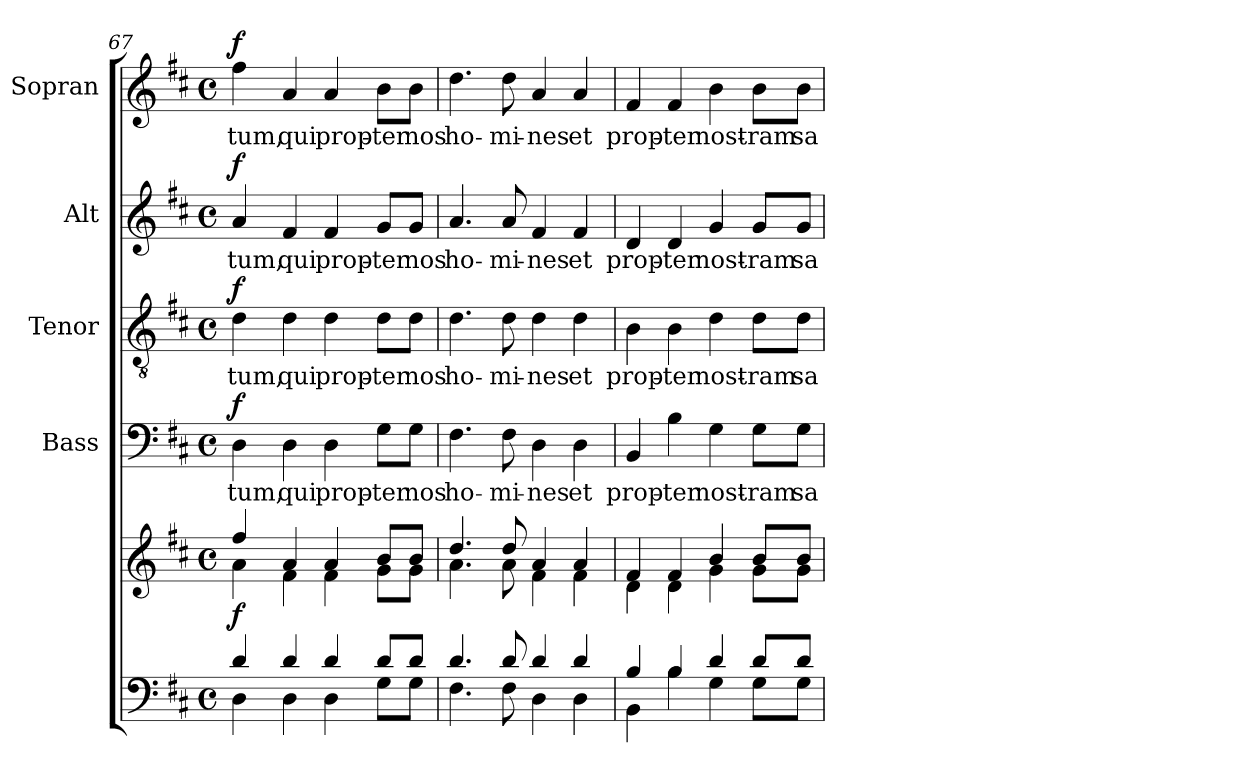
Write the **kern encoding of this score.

**kern	**kern	**dynam	**kern	**text	**dynam	**kern	**text	**dynam	**kern	**text	**dynam	**kern	**text	**dynam
*part5	*part5	*part5	*part4	*part4	*part4	*part3	*part3	*part3	*part2	*part2	*part2	*part1	*part1	*part1
*staff6	*staff5	*staff5/6	*staff4	*staff4	*staff4	*staff3	*staff3	*staff3	*staff2	*staff2	*staff2	*staff1	*staff1	*staff1
*	*	*	*I"Bass	*	*	*I"Tenor	*	*	*I"Alt	*	*	*I"Sopran	*	*
*	*	*	*I'B.	*	*	*I'T.	*	*	*I'A.	*	*	*I'S.	*	*
!!LO:LB:g=z
*clefF4	*clefG2	*	*clefF4	*	*	*clefGv2	*	*	*clefG2	*	*	*clefG2	*	*
*k[f#c#]	*k[f#c#]	*	*k[f#c#]	*	*	*k[f#c#]	*	*	*k[f#c#]	*	*	*k[f#c#]	*	*
*D:	*D:	*	*D:	*	*	*D:	*	*	*D:	*	*	*D:	*	*
*M4/4	*M4/4	*	*M4/4	*	*	*M4/4	*	*	*M4/4	*	*	*M4/4	*	*
*met(c)	*met(c)	*	*met(c)	*	*	*met(c)	*	*	*met(c)	*	*	*met(c)	*	*
=67	=67	=67	=67	=67	=67	=67	=67	=67	=67	=67	=67	=67	=67	=67
*^	*^	*	*	*	*	*	*	*	*	*	*	*	*	*
!	!	!	!	!LO:DY:b	!	!LO:LY:b	!LO:DY:a	!	!LO:LY:b	!LO:DY:a	!	!LO:LY:b	!LO:DY:a	!	!LO:LY:b	!LO:DY:a
4d/	4D\	4ff#/	4a\	f	4D\	-tum,	f	4d\	-tum,	f	4a/	-tum,	f	4ff#\	-tum,	f
!	!	!	!	!	!	!LO:LY:b	!	!	!LO:LY:b	!	!	!LO:LY:b	!	!	!LO:LY:b	!
4d/	4D\	4a/	4f#\	.	4D\	qui	.	4d\	qui	.	4f#/	qui	.	4a/	qui	.
!	!	!	!	!	!	!LO:LY:b	!	!	!LO:LY:b	!	!	!LO:LY:b	!	!	!LO:LY:b	!
4d/	4D\	4a/	4f#\	.	4D\	prop-	.	4d\	prop-	.	4f#/	prop-	.	4a/	prop-	.
!	!	!	!	!	!	!LO:LY:b	!	!	!LO:LY:b	!	!	!LO:LY:b	!	!	!LO:LY:b	!
8d/L	8G\L	8b/L	8g\L	.	8G\L	-ter	.	8d\L	-ter	.	8g/L	-ter	.	8b\L	-ter	.
!	!	!	!	!	!	!LO:LY:b	!	!	!LO:LY:b	!	!	!LO:LY:b	!	!	!LO:LY:b	!
8d/J	8G\J	8b/J	8g\J	.	8G\J	nos	.	8d\J	nos	.	8g/J	nos	.	8b\J	nos	.
=68	=68	=68	=68	=68	=68	=68	=68	=68	=68	=68	=68	=68	=68	=68	=68	=68
!	!	!	!	!	!	!LO:LY:b	!	!	!LO:LY:b	!	!	!LO:LY:b	!	!	!LO:LY:b	!
4.d/	4.F#\	4.dd/	4.a\	.	4.F#\	ho-	.	4.d\	ho-	.	4.a/	ho-	.	4.dd\	ho-	.
!	!	!	!	!	!	!LO:LY:b	!	!	!LO:LY:b	!	!	!LO:LY:b	!	!	!LO:LY:b	!
8d/	8F#\	8dd/	8a\	.	8F#\	-mi-	.	8d\	-mi-	.	8a/	-mi-	.	8dd\	-mi-	.
!	!	!	!	!	!	!LO:LY:b	!	!	!LO:LY:b	!	!	!LO:LY:b	!	!	!LO:LY:b	!
4d/	4D\	4a/	4f#\	.	4D\	-nes	.	4d\	-nes	.	4f#/	-nes	.	4a/	-nes	.
!	!	!	!	!	!	!LO:LY:b	!	!	!LO:LY:b	!	!	!LO:LY:b	!	!	!LO:LY:b	!
4d/	4D\	4a/	4f#\	.	4D\	et	.	4d\	et	.	4f#/	et	.	4a/	et	.
=69	=69	=69	=69	=69	=69	=69	=69	=69	=69	=69	=69	=69	=69	=69	=69	=69
!	!	!	!	!	!	!LO:LY:b	!	!	!LO:LY:b	!	!	!LO:LY:b	!	!	!LO:LY:b	!
4B/	4BB\	4f#/	4d\	.	4BB/	prop-	.	4B\	prop-	.	4d/	prop-	.	4f#/	prop-	.
!	!	!	!	!	!	!LO:LY:b	!	!	!LO:LY:b	!	!	!LO:LY:b	!	!	!LO:LY:b	!
4B/	4B\	4f#/	4d\	.	4B\	-ter	.	4B\	-ter	.	4d/	-ter	.	4f#/	-ter	.
!	!	!	!	!	!	!LO:LY:b	!	!	!LO:LY:b	!	!	!LO:LY:b	!	!	!LO:LY:b	!
4d/	4G\	4b/	4g\	.	4G\	nost-	.	4d\	nost-	.	4g/	nost-	.	4b\	nost-	.
!	!	!	!	!	!	!LO:LY:b	!	!	!LO:LY:b	!	!	!LO:LY:b	!	!	!LO:LY:b	!
8d/L	8G\L	8b/L	8g\L	.	8G\L	-ram	.	8d\L	-ram	.	8g/L	-ram	.	8b\L	-ram	.
!	!	!	!	!	!	!LO:LY:b	!	!	!LO:LY:b	!	!	!LO:LY:b	!	!	!LO:LY:b	!
8d/J	8G\J	8b/J	8g\J	.	8G\J	sa-	.	8d\J	sa-	.	8g/J	sa-	.	8b\J	sa-	.
*v	*v	*	*	*	*	*	*	*	*	*	*	*	*	*	*	*
*	*v	*v	*	*	*	*	*	*	*	*	*	*	*	*	*
=	=	=	=	=	=	=	=	=	=	=	=	=	=	=
*-	*-	*-	*-	*-	*-	*-	*-	*-	*-	*-	*-	*-	*-	*-
